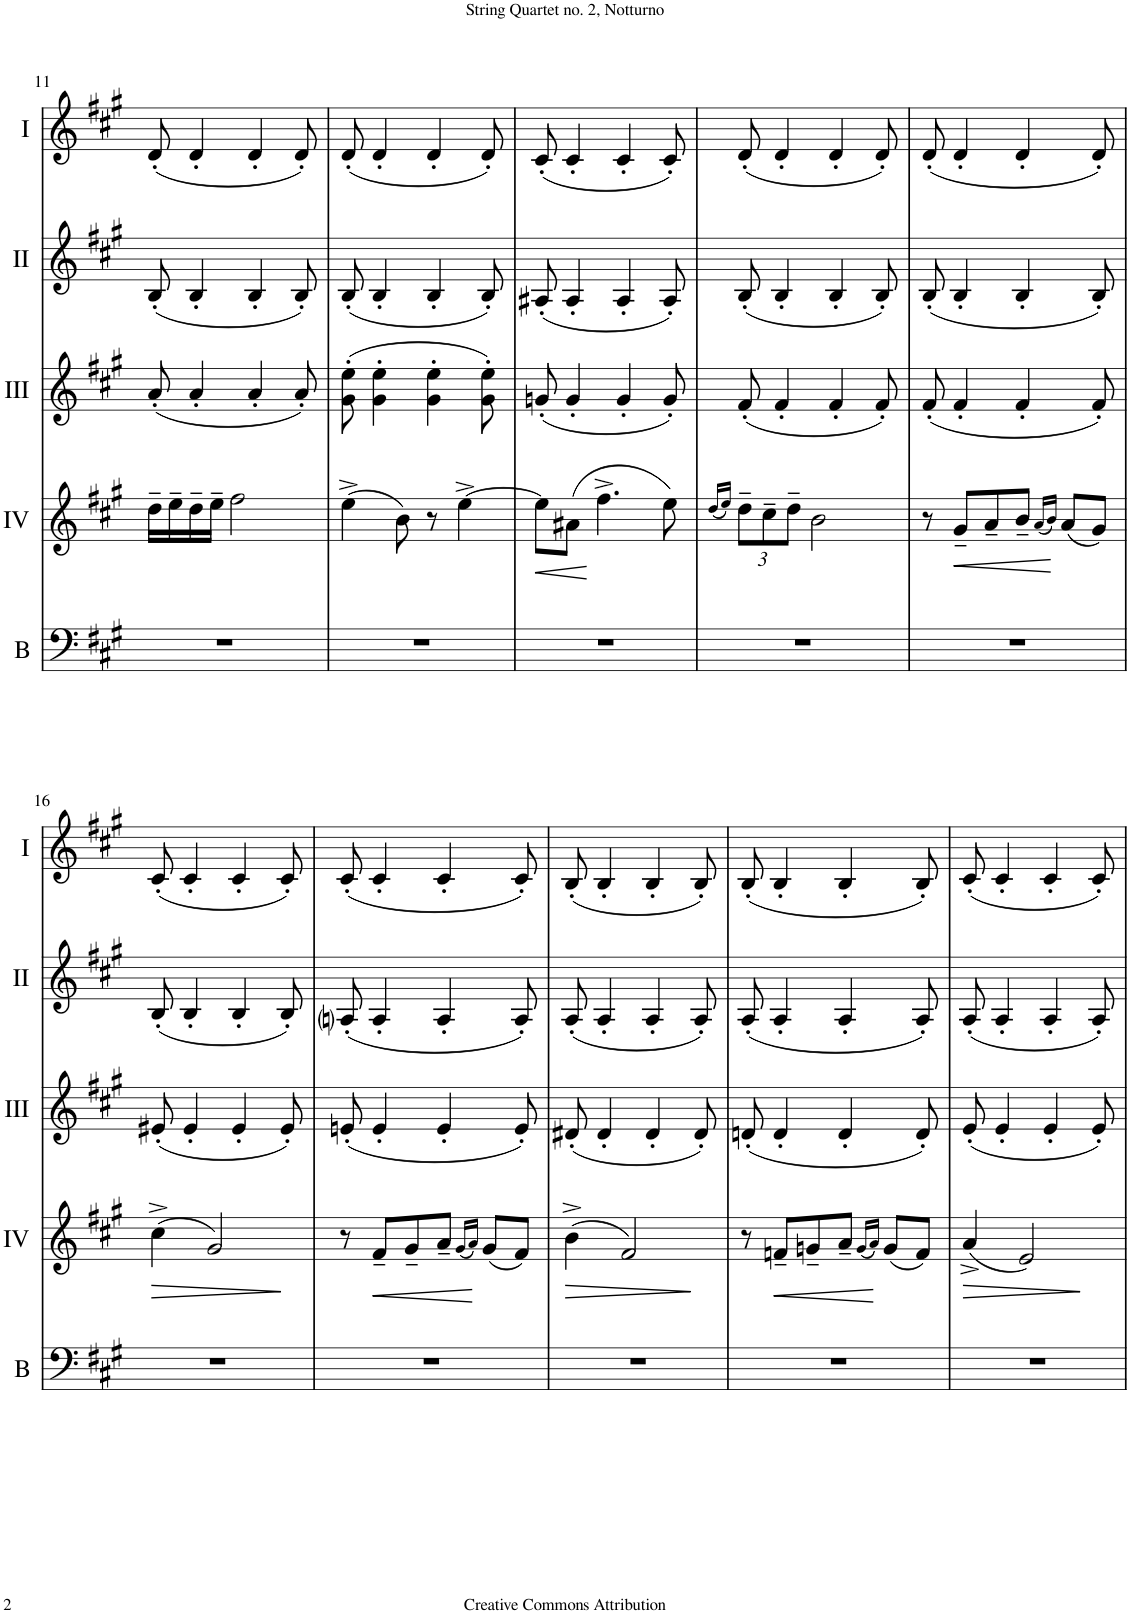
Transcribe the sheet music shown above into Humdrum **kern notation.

**kern	**kern	**dynam	**kern	**kern	**kern
*part5	*part4	*part4	*part3	*part2	*part1
*staff5	*staff4	*staff4	*staff3	*staff2	*staff1
*I"Bass	*I"Acc. 4	*	*I"Acc. 3	*I"Acc. 2	*I"Acc. 1
*I'B	*	*	*	*	*
!!LO:PB:g=z
*clefF4	*clefG2	*	*clefG2	*clefG2	*clefG2
*Trd7c12	*Trd7c12	*	*Trd7c12	*	*
*k[f#c#g#]	*k[f#c#g#]	*	*k[f#c#g#]	*k[f#c#g#]	*k[f#c#g#]
*M3/4	*M3/4	*	*M3/4	*M3/4	*M3/4
=11	=11	=11	=11	=11	=11
2.r	16dd~\LL	.	(8a'/	(8B'/	(8d'/
.	16ee~\	.	.	.	.
.	16dd~\	.	4a'/	4B'/	4d'/
.	16ee~\JJ	.	.	.	.
.	2ff#\	.	.	.	.
.	.	.	4a'/	4B'/	4d'/
.	.	.	8a'/)	8B'/)	8d'/)
=12	=12	=12	=12	=12	=12
2.r	(4ee^\	.	(8g#\' 8ee\'	(8B'/	(8d'/
.	.	.	4g#\' 4ee\'	4B'/	4d'/
.	8b\)	.	.	.	.
.	8r	.	4g#\' 4ee\'	4B'/	4d'/
.	[4ee^\	.	.	.	.
.	.	.	8g#\' 8ee\')	8B'/)	8d'/)
=13	=13	=13	=13	=13	=13
!	!	!LO:HP:b	!	!	!
2.r	8ee\L]	<	(8gn'/	(8A#X'/	(8c#'/
.	(8a#X\J	.	4g'/	4A#'/	4c#'/
.	4.ff#^\	[	.	.	.
.	.	.	4g'/	4A#'/	4c#'/
.	8ee\)	.	8g'/)	8A#'/)	8c#'/)
=14	=14	=14	=14	=14	=14
.	(16qdd/LL	.	.	.	.
.	16qee/JJ)	.	.	.	.
*	*Xbrackettup	*	*	*	*
2.r	12dd~\L	.	(8f#'/	(8B'/	(8d'/
.	12cc#~\	.	.	.	.
.	.	.	4f#'/	4B'/	4d'/
.	12dd~\J	.	.	.	.
.	2b\	.	.	.	.
.	.	.	4f#'/	4B'/	4d'/
.	.	.	8f#'/)	8B'/)	8d'/)
=15	=15	=15	=15	=15	=15
2.r	8r	.	(8f#'/	(8B'/	(8d'/
!	!	!LO:HP:b	!	!	!
.	8g#~/L	<	4f#'/	4B'/	4d'/
.	8a~/	.	.	.	.
.	8b~/J	.	4f#'/	4B'/	4d'/
.	(16qa/LL	.	.	.	.
.	16qb/JJ)	.	.	.	.
.	(8a/L	[	.	.	.
.	8g#/J)	.	8f#'/)	8B'/)	8d'/)
!!LO:LB:g=z
=16	=16	=16	=16	=16	=16
!	!	!LO:HP:b	!	!	!
2.r	(4cc#^\	>	(8e#X'/	(8B'/	(8c#'/
.	.	.	4e#'/	4B'/	4c#'/
.	2g#/)	.	.	.	.
.	.	.	4e#'/	4B'/	4c#'/
.	.	.	8e#'/)	8B'/)	8c#'/)
.	.	]	.	.	.
=17	=17	=17	=17	=17	=17
2.r	8r	.	(8en'/	(8Ani'/	(8c#'/
!	!	!LO:HP:b	!	!	!
.	8f#~/L	<	4e'/	4A'/	4c#'/
.	8g#~/	.	.	.	.
.	8a~/J	.	4e'/	4A'/	4c#'/
.	(16qg#/LL	.	.	.	.
.	16qa/JJ)	.	.	.	.
.	(8g#/L	[	.	.	.
.	8f#/J)	.	8e'/)	8A'/)	8c#'/)
=18	=18	=18	=18	=18	=18
!	!	!LO:HP:b	!	!	!
2.r	(4b^\	>	(8d#X'/	(8A'/	(8B'/
.	.	.	4d#'/	4A'/	4B'/
.	2f#/)	.	.	.	.
.	.	.	4d#'/	4A'/	4B'/
.	.	.	8d#'/)	8A'/)	8B'/)
.	.	]	.	.	.
=19	=19	=19	=19	=19	=19
2.r	8r	.	(8dn'/	(8A'/	(8B'/
!	!	!LO:HP:b	!	!	!
.	8fn~/L	<	4d'/	4A'/	4B'/
.	8gn~/	.	.	.	.
.	8a~/J	.	4d'/	4A'/	4B'/
.	(16qg/LL	.	.	.	.
.	16qa/JJ)	.	.	.	.
.	(8g/L	[	.	.	.
.	8f/J)	.	8d'/)	8A'/)	8B'/)
=20	=20	=20	=20	=20	=20
!	!	!LO:HP:b	!	!	!
2.r	(4a^/	>	(8e'/	(8A'/	(8c#'/
.	.	.	4e'/	4A'/	4c#'/
.	2e/)	.	.	.	.
.	.	.	4e'/	4A'/	4c#'/
.	.	.	8e'/)	8A'/)	8c#'/)
.	.	]	.	.	.
=	=	=	=	=	=
*-	*-	*-	*-	*-	*-
